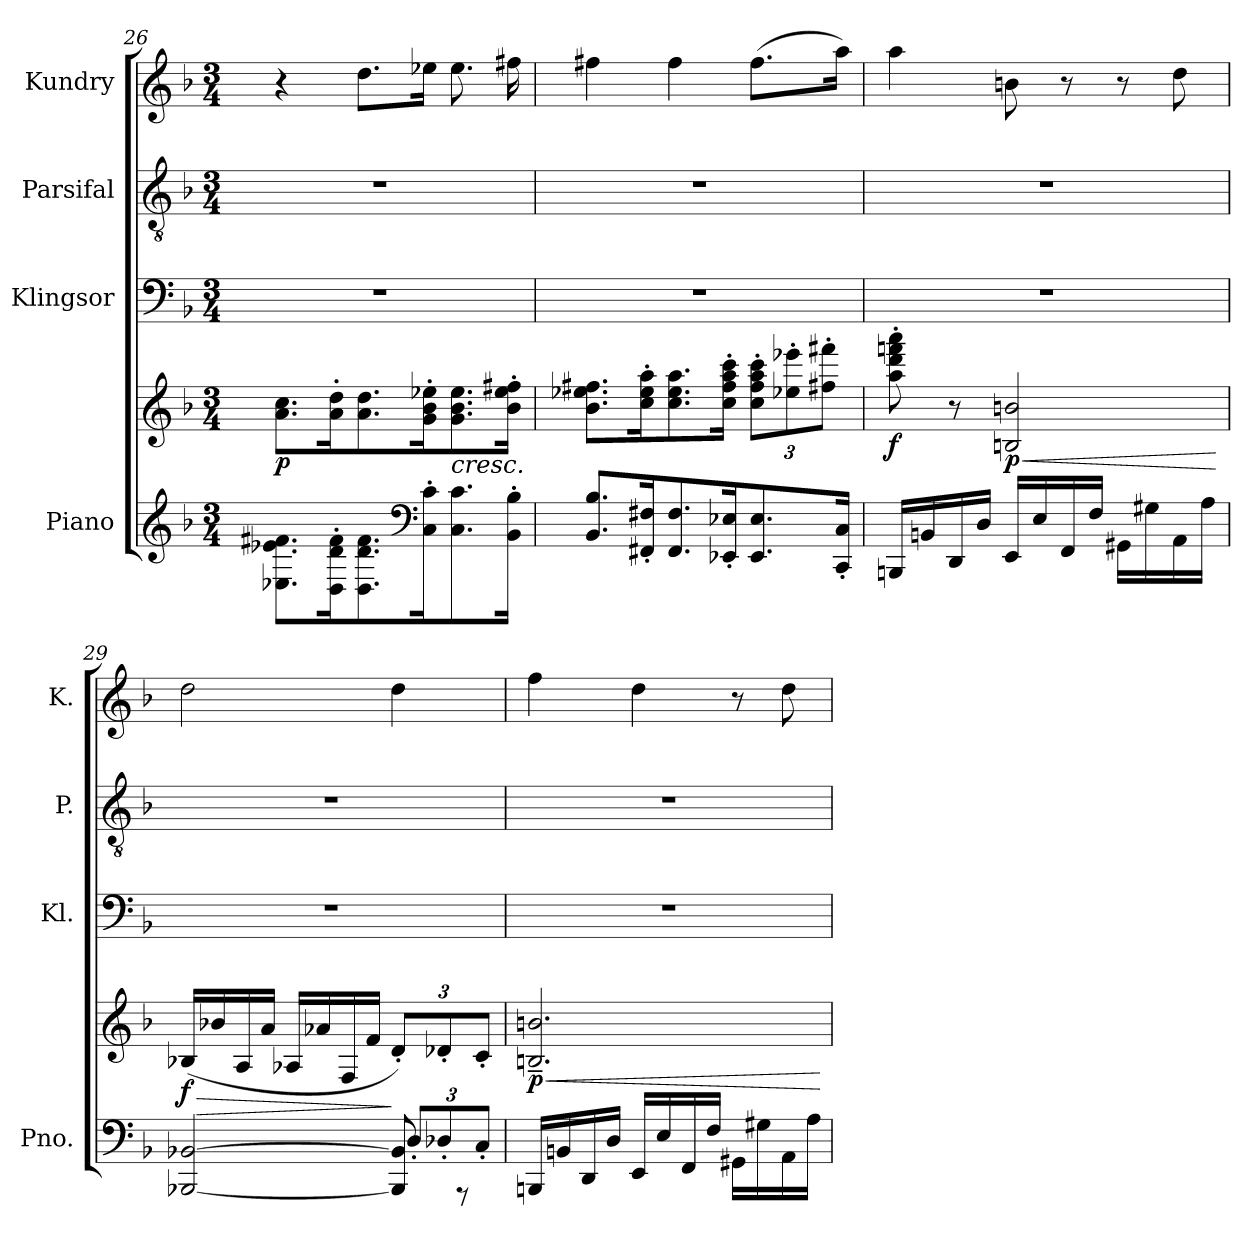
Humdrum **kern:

**kern	**kern	**dynam	**kern	**kern	**kern
*part4	*part4	*part4	*part3	*part2	*part1
*staff5	*staff4	*staff4/5	*staff3	*staff2	*staff1
*I"Piano	*	*	*I"Klingsor	*I"Parsifal	*I"Kundry
*I'Pno.	*	*	*I'Kl.	*I'P.	*I'K.
*clefG2	*clefG2	*	*clefF4	*clefGv2	*clefG2
*k[b-]	*k[b-]	*	*k[b-]	*k[b-]	*k[b-]
*M3/4	*M3/4	*	*M3/4	*M3/4	*M3/4
=26	=26	=26	=26	=26	=26
!	!	!LO:DY:b	!	!	!
8.E-X\ 8.e-X\ 8.f#X\L	8.a\ 8.cc\L	p	2.r	2.r	4r
16D\' 16d\' 16f#\'K	16a\' 16dd\'K	.	.	.	.
8.D\ 8.d\ 8.f#\	8.a\ 8.dd\	.	.	.	8.dd\L
*clefF4	*	*	*	*	*
16C\' 16c\'K	16g\' 16b-\' 16ee-X\'K	.	.	.	16ee-X\Jk
!	!LO:TX:b:i:t=cresc.	!	!	!	!
8.C\ 8.c\	8.g\ 8.b-\ 8.ee-\	.	.	.	8.ee-\
16BB-\' 16B-\'Jk	16b-\' 16ee-\' 16ff#X\'Jk	.	.	.	16ff#X\
!!LO:LB:g=z
=27	=27	=27	=27	=27	=27
8.BB-/ 8.B-/L	8.b-\ 8.ee-X\ 8.ff#X\L	.	2.r	2.r	4ff#X\
16FF#X/' 16F#X/'K	16cc\' 16ee-\' 16aa\'K	.	.	.	.
8.FF#/ 8.F#/	8.cc\ 8.ee-\ 8.aa\	.	.	.	4ff#\
16EE-X/' 16E-X/'K	16cc\' 16ff#\' 16aa\' 16ccc\'Jk	.	.	.	.
*	*Xbrackettup	*	*	*	*
*	*	*	*	*	*MM108
8.EE-/ 8.E-/	12cc\' 12ff#\' 12aa\' 12ccc\'L	.	.	.	(>8.ff#\L
.	12ee-X\' 12eee-X\'	.	.	.	.
.	12ff#X\' 12fff#X\'J	.	.	.	.
16CC/' 16C/'Jk	.	.	.	.	16aa\Jk)
=28	=28	=28	=28	=28	=28
!	!	!LO:DY:b	!	!	!
16BBBn/LL	8aa\' 8ddd\' 8fffn\' 8aaa\'	f	2.r	2.r	4aa\
16BBn/	.	.	.	.	.
16DD/	8r	.	.	.	.
16D/JJ	.	.	.	.	.
!	!	!LO:HP:b	!	!	!
!	!	!LO:DY:n=1:b	!	!	!
16EE/LL	(<2Bn/ 2bn/	< p	.	.	8bn\
16E/	.	.	.	.	.
16FF/	.	.	.	.	8r
16F/JJ	.	.	.	.	.
16GG#X\LL	.	.	.	.	8r
16G#X\	.	.	.	.	.
16AA\	.	.	.	.	8dd\
16A\JJ	.	.	.	.	.
.	.	[	.	.	.
=29	=29	=29	=29	=29	=29
*^	*	*	*	*	*
!	!	!	!LO:HP:b	!	!	!
!	!	!	!LO:DY:n=1:b	!	!	!
[2BBB-X/ [2BB-X/)	2ryy	(<16B-X/LL	> f	2.r	2.r	2dd\
.	.	16b-X/	.	.	.	.
.	.	16A/	.	.	.	.
.	.	16a/JJ	.	.	.	.
.	.	16A-X/LL	.	.	.	.
.	.	16a-X/	.	.	.	.
.	.	16F/	.	.	.	.
.	.	16f/JJ	.	.	.	.
*	*Xbrackettup	*	*	*	*	*
8BBB-/] 8BB-/]	12D'/L	12d'/L)	]	.	.	4dd\
.	12D-X'/	12d-X'/	.	.	.	.
8rAAA	.	.	.	.	.	.
.	12C'/J	12c'/J	.	.	.	.
!!LO:PB:g=z
=30	=30	=30	=30	=30	=30	=30
!	!	!	!LO:HP:b	!	!	!
!	!	!	!LO:DY:n=1:b	!	!	!
*v	*v	*	*	*	*	*
16BBBn/LL	2.Bn/~ 2.bn/~	< p	2.r	2.r	4ff\
16BBn/	.	.	.	.	.
16DD/	.	.	.	.	.
16D/JJ	.	.	.	.	.
16EE/LL	.	.	.	.	4dd\
16E/	.	.	.	.	.
16FF/	.	.	.	.	.
16F/JJ	.	.	.	.	.
16GG#X\LL	.	.	.	.	8r
16G#X\	.	.	.	.	.
16AA\	.	.	.	.	8dd\
16A\JJ	.	.	.	.	.
.	.	[	.	.	.
=	=	=	=	=	=
*-	*-	*-	*-	*-	*-
